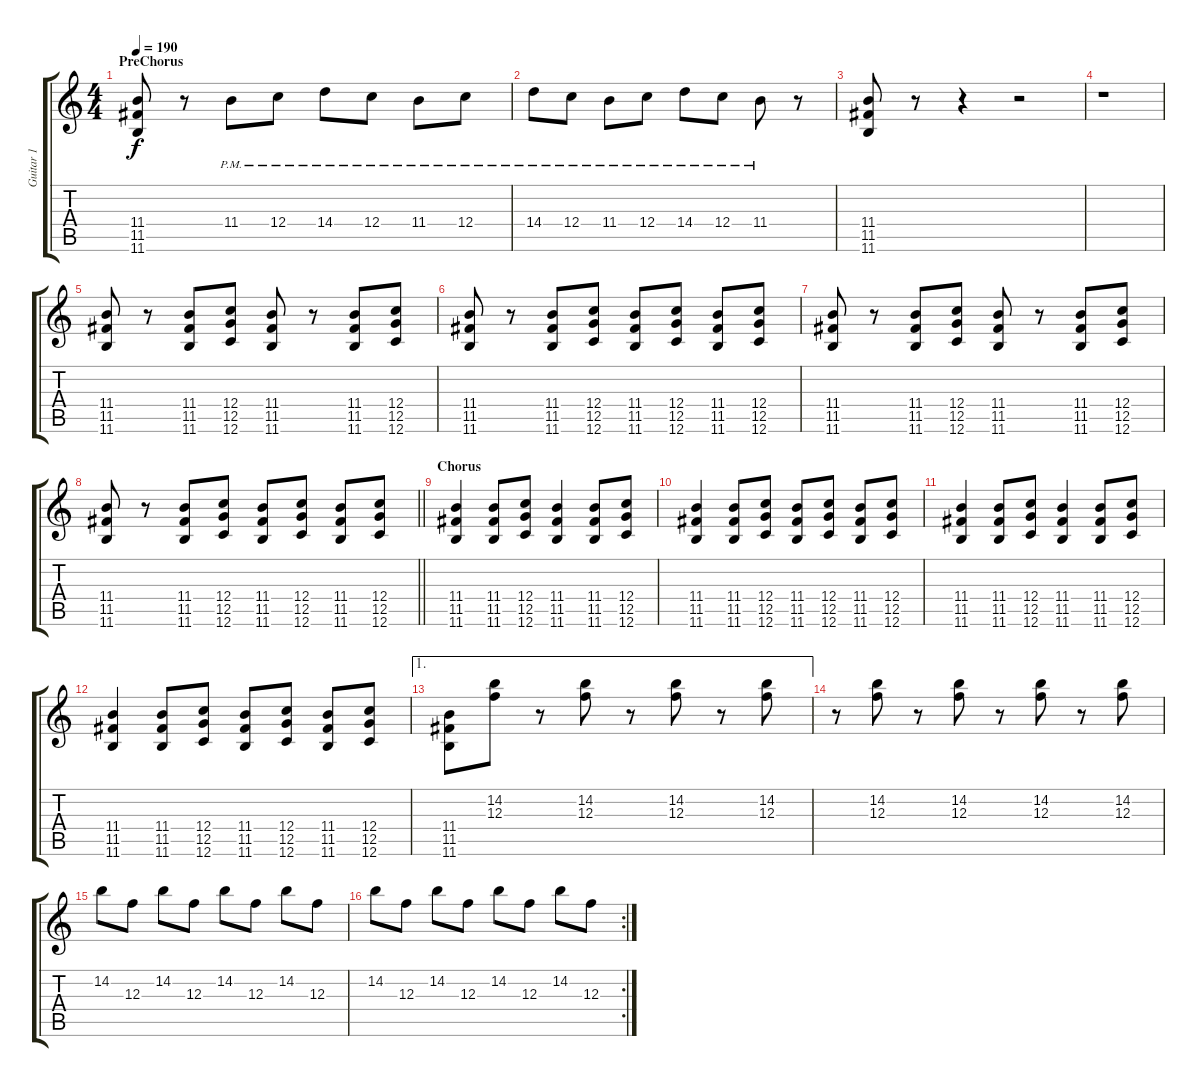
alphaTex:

\track ("Guitar 1" "Guitar 1") {instrument distortionguitar}
\staff {score tabs}
\tuning (D4 A3 F3 C3 G2 C2) {hide}
\ts (4 4)
\section ("" "PreChorus")
\tempo 190
\clef g2
\ks c
(11.4 11.5 11.6).8{dy f} r.8 11.4{pm}.8 12.4{pm}.8 14.4{pm}.8 12.4{pm}.8 11.4{pm}.8 12.4{pm}.8 |
14.4{pm}.8 12.4{pm}.8 11.4{pm}.8 12.4{pm}.8 14.4{pm}.8 12.4{pm}.8 11.4{pm}.8 r.8 |
(11.4 11.5 11.6).8 r.8 r.4 r.2 |
r.1 |
(11.4 11.5 11.6).8 r.8 (11.4 11.5 11.6).8 (12.4 12.5 12.6).8 (11.4 11.5 11.6).8 r.8 (11.4 11.5 11.6).8 (12.4 12.5 12.6).8 |
(11.4 11.5 11.6).8 r.8 (11.4 11.5 11.6).8 (12.4 12.5 12.6).8 (11.4 11.5 11.6).8 (12.4 12.5 12.6).8 (11.4 11.5 11.6).8 (12.4 12.5 12.6).8 |
(11.4 11.5 11.6).8 r.8 (11.4 11.5 11.6).8 (12.4 12.5 12.6).8 (11.4 11.5 11.6).8 r.8 (11.4 11.5 11.6).8 (12.4 12.5 12.6).8 |
\barLineRight lightlight
(11.4 11.5 11.6).8 r.8 (11.4 11.5 11.6).8 (12.4 12.5 12.6).8 (11.4 11.5 11.6).8 (12.4 12.5 12.6).8 (11.4 11.5 11.6).8 (12.4 12.5 12.6).8 |
\section ("" "Chorus")
(11.4 11.5 11.6).4 (11.4 11.5 11.6).8 (12.4 12.5 12.6).8 (11.4 11.5 11.6).4 (11.4 11.5 11.6).8 (12.4 12.5 12.6).8 |
(11.4 11.5 11.6).4 (11.4 11.5 11.6).8 (12.4 12.5 12.6).8 (11.4 11.5 11.6).8 (12.4 12.5 12.6).8 (11.4 11.5 11.6).8 (12.4 12.5 12.6).8 |
(11.4 11.5 11.6).4 (11.4 11.5 11.6).8 (12.4 12.5 12.6).8 (11.4 11.5 11.6).4 (11.4 11.5 11.6).8 (12.4 12.5 12.6).8 |
(11.4 11.5 11.6).4 (11.4 11.5 11.6).8 (12.4 12.5 12.6).8 (11.4 11.5 11.6).8 (12.4 12.5 12.6).8 (11.4 11.5 11.6).8 (12.4 12.5 12.6).8 |
\ae 1
(11.4 11.5 11.6).8 (14.2 12.3).8 r.8 (14.2 12.3).8 r.8 (14.2 12.3).8 r.8 (14.2 12.3).8 |
r.8 (14.2 12.3).8 r.8 (14.2 12.3).8 r.8 (14.2 12.3).8 r.8 (14.2 12.3).8 |
14.2.8 12.3.8 14.2.8 12.3.8 14.2.8 12.3.8 14.2.8 12.3.8 |
\rc 2
14.2.8 12.3.8 14.2.8 12.3.8 14.2.8 12.3.8 14.2.8 12.3.8
